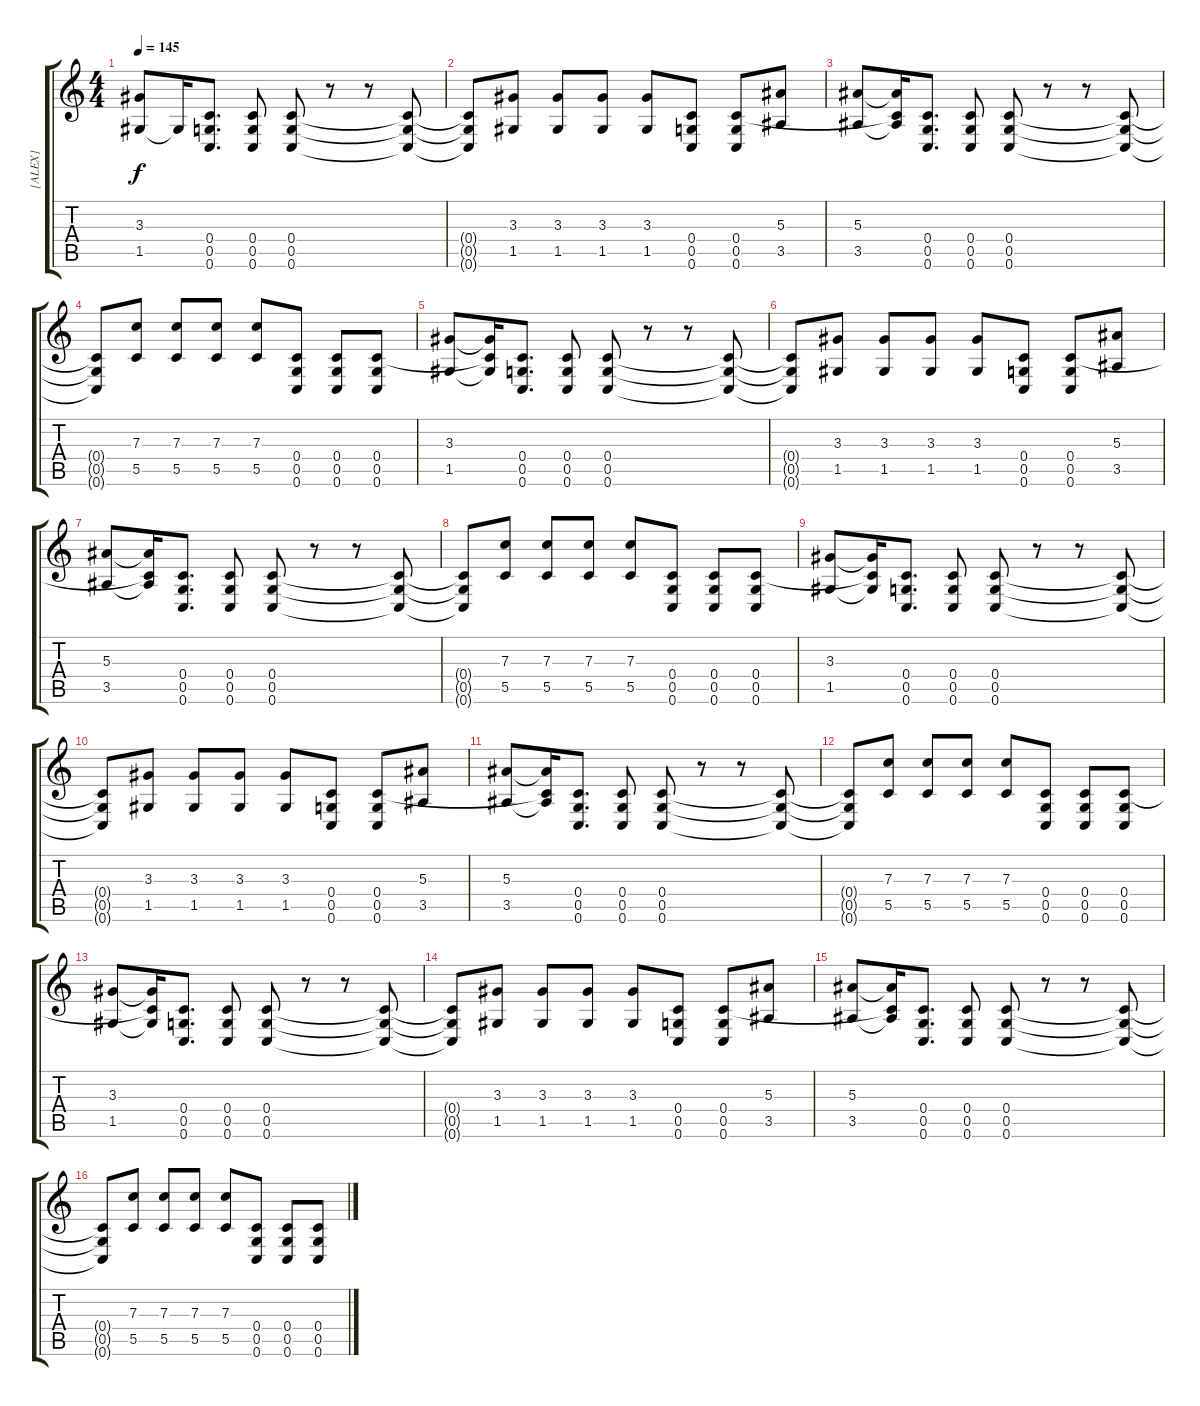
\track ("[ALEX]" "[ALEX]") {instrument overdrivenguitar}
\staff {score tabs}
\tuning (D4 A3 F3 C3 G2 C2) {hide}
\ts (4 4)
\tempo 145
\clef g2
\ks c
(3.3 1.5).8{dy f} 1.5{t}.16 (0.4 0.5 0.6).8{d} (0.4 0.5 0.6).8 (0.4 0.5 0.6).8 r.8 r.8 (0.4{t} 0.5{t} 0.6{t}).8 |
(0.4{t} 0.5{t} 0.6{t}).8 (3.3 1.5).8 (3.3 1.5).8 (3.3 1.5).8 (3.3 1.5).8 (0.4 0.5 0.6).8 (0.4 0.5 0.6).8 (5.3 3.5).8 |
(5.3 3.5).8 (5.3{t} 0.4{t} 3.5{t}).16 (0.4 0.5 0.6).8{d} (0.4 0.5 0.6).8 (0.4 0.5 0.6).8 r.8 r.8 (0.4{t} 0.5{t} 0.6{t}).8 |
(0.4{t} 0.5{t} 0.6{t}).8 (7.3 5.5).8 (7.3 5.5).8 (7.3 5.5).8 (7.3 5.5).8 (0.4 0.5 0.6).8 (0.4 0.5 0.6).8 (0.4 0.5 0.6).8 |
(3.3 1.5).8 (3.3{t} 0.4{t} 1.5{t}).16 (0.4 0.5 0.6).8{d} (0.4 0.5 0.6).8 (0.4 0.5 0.6).8 r.8 r.8 (0.4{t} 0.5{t} 0.6{t}).8 |
(0.4{t} 0.5{t} 0.6{t}).8 (3.3 1.5).8 (3.3 1.5).8 (3.3 1.5).8 (3.3 1.5).8 (0.4 0.5 0.6).8 (0.4 0.5 0.6).8 (5.3 3.5).8 |
(5.3 3.5).8 (5.3{t} 0.4{t} 3.5{t}).16 (0.4 0.5 0.6).8{d} (0.4 0.5 0.6).8 (0.4 0.5 0.6).8 r.8 r.8 (0.4{t} 0.5{t} 0.6{t}).8 |
(0.4{t} 0.5{t} 0.6{t}).8 (7.3 5.5).8 (7.3 5.5).8 (7.3 5.5).8 (7.3 5.5).8 (0.4 0.5 0.6).8 (0.4 0.5 0.6).8 (0.4 0.5 0.6).8 |
(3.3 1.5).8 (3.3{t} 0.4{t} 1.5{t}).16 (0.4 0.5 0.6).8{d} (0.4 0.5 0.6).8 (0.4 0.5 0.6).8 r.8 r.8 (0.4{t} 0.5{t} 0.6{t}).8 |
(0.4{t} 0.5{t} 0.6{t}).8 (3.3 1.5).8 (3.3 1.5).8 (3.3 1.5).8 (3.3 1.5).8 (0.4 0.5 0.6).8 (0.4 0.5 0.6).8 (5.3 3.5).8 |
(5.3 3.5).8 (5.3{t} 0.4{t} 3.5{t}).16 (0.4 0.5 0.6).8{d} (0.4 0.5 0.6).8 (0.4 0.5 0.6).8 r.8 r.8 (0.4{t} 0.5{t} 0.6{t}).8 |
(0.4{t} 0.5{t} 0.6{t}).8 (7.3 5.5).8 (7.3 5.5).8 (7.3 5.5).8 (7.3 5.5).8 (0.4 0.5 0.6).8 (0.4 0.5 0.6).8 (0.4 0.5 0.6).8 |
(3.3 1.5).8 (3.3{t} 0.4{t} 1.5{t}).16 (0.4 0.5 0.6).8{d} (0.4 0.5 0.6).8 (0.4 0.5 0.6).8 r.8 r.8 (0.4{t} 0.5{t} 0.6{t}).8 |
(0.4{t} 0.5{t} 0.6{t}).8 (3.3 1.5).8 (3.3 1.5).8 (3.3 1.5).8 (3.3 1.5).8 (0.4 0.5 0.6).8 (0.4 0.5 0.6).8 (5.3 3.5).8 |
(5.3 3.5).8 (5.3{t} 0.4{t} 3.5{t}).16 (0.4 0.5 0.6).8{d} (0.4 0.5 0.6).8 (0.4 0.5 0.6).8 r.8 r.8 (0.4{t} 0.5{t} 0.6{t}).8 |
(0.4{t} 0.5{t} 0.6{t}).8 (7.3 5.5).8 (7.3 5.5).8 (7.3 5.5).8 (7.3 5.5).8 (0.4 0.5 0.6).8 (0.4 0.5 0.6).8 (0.4 0.5 0.6).8
